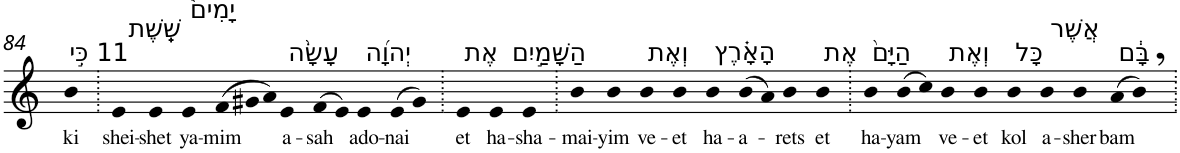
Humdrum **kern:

**kern	**text
*part1	*part1
*staff1	*staff1
*I"Piano	*
*I'Pno	*
!!LO:PB:g=z
*clefG2	*
*k[]	*
=84	=84
!LO:TX:a:t=11 כִּ֣י	!
!	!LO:LY:b
4b	ki
=85.	=85.
!LO:TX:a:t=שֵֽׁשֶׁת	!
!	!LO:LY:b
4e	shei-
!	!LO:LY:b
4e	-shet
!LO:TX:a:t=יָמִים֩	!
!	!LO:LY:b
4e	ya-
*Xtuplet	*
!	!LO:LY:b
(>12f	-mim
12g#X	.
12a)	.
!LO:TX:a:t=עָשָׂ֨ה	!
!	!LO:LY:b
4e	a-
!	!LO:LY:b
(>8f	-sah
8e)	.
!LO:TX:a:t=יְהוָ֜ה	!
!	!LO:LY:b
4e	ado-
!	!LO:LY:b
(>8e	-nai
8g#)	.
=86.	=86.
!LO:TX:a:t=אֶת	!
!	!LO:LY:b
4e	et
!LO:TX:a:t=הַשָּׁמַ֣יִם	!
!	!LO:LY:b
4e	ha-
!	!LO:LY:b
4e	-sha-
=87.	=87.
!	!LO:LY:b
4b	-mai-
!	!LO:LY:b
4b	-yim
!LO:TX:a:t=וְאֶת	!
!	!LO:LY:b
4b	ve-
!	!LO:LY:b
4b	-et
!LO:TX:a:t=הָאָ֗רֶץ	!
!	!LO:LY:b
4b	ha-
!	!LO:LY:b
(>8b	-a-
8a)	.
!	!LO:LY:b
4b	-rets
!LO:TX:a:t=אֶת	!
!	!LO:LY:b
4b	et
=88.	=88.
!LO:TX:a:t=הַיָּם֙	!
!	!LO:LY:b
4b	ha-
!	!LO:LY:b
(>8b	-yam
8cc)	.
!LO:TX:a:t=וְאֶת	!
!	!LO:LY:b
4b	ve-
!	!LO:LY:b
4b	-et
!LO:TX:a:t=כָּל	!
!	!LO:LY:b
4b	kol
!LO:TX:a:t=אֲשֶׁר	!
!	!LO:LY:b
4b	a-
!	!LO:LY:b
4b	-sher
!LO:TX:a:t=בָּ֔ם	!
!	!LO:LY:b
(>8a	bam
8b,)	.
=.	=.
*-	*-
